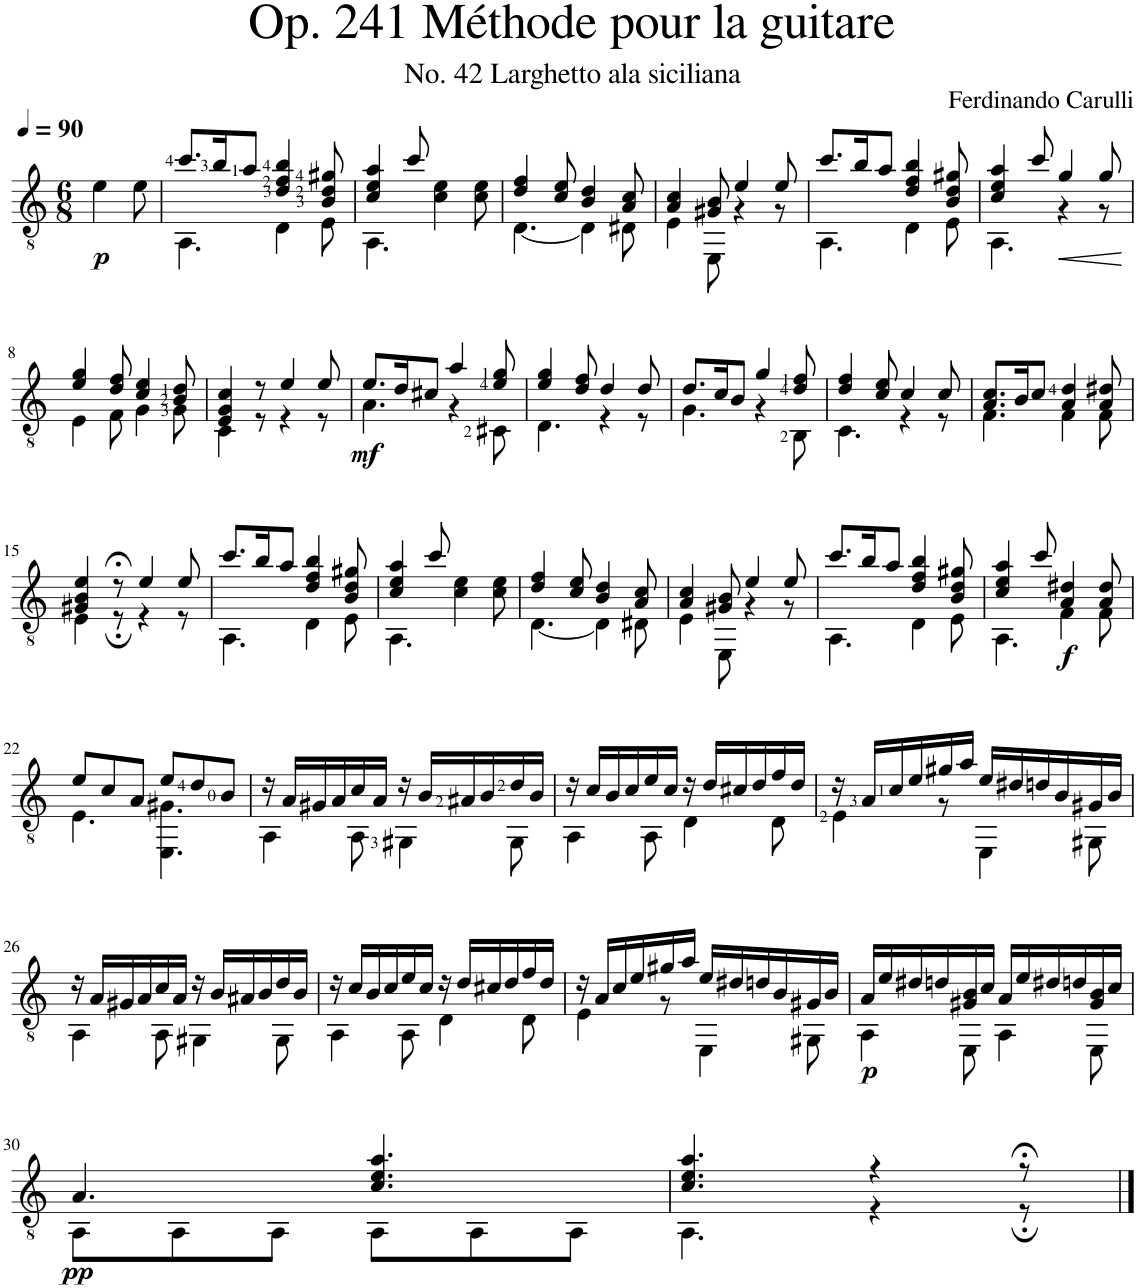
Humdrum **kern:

**kern	**dynam
*part1	*part1
*staff1	*staff1
*I"Classical Guitar	*
*I'Guit.	*
*clefGv2	*
*k[]	*
*M6/8	*
*MM90	*
=1	=1
!	!LO:DY:b
4e\	p
8e\	.
=2	=2
*^	*
8.cc/L	4.AA\	.
16b/K	.	.
8a/J	.	.
4d/ 4f/ 4b/	4D\	.
8B/ 8d/ 8g#X/	8E\	.
=3	=3	=3
4c/ 4e/ 4a/	4.AA\	.
8cc/	.	.
4c\ 4e\	4.ryy	.
8c\ 8e\	.	.
=4	=4	=4
4d/ 4f/	[4.D\	.
8c/ 8e/	.	.
4B/ 4d/	4D\]	.
8A/ 8c/	8D#X\	.
=5	=5	=5
4A/ 4c/	4E\	.
8G#X/ 8B/	8EE\	.
4e/	4r	.
8e/	8r	.
=6	=6	=6
8.cc/L	4.AA\	.
16b/K	.	.
8a/J	.	.
4d/ 4f/ 4b/	4D\	.
8B/ 8d/ 8g#X/	8E\	.
=7	=7	=7
4c/ 4e/ 4a/	4.AA\	.
8cc/	.	.
!	!	!LO:HP:b
4g/	4r	<
8g/	8r	.
*v	*v	*
.	[
!!LO:LB:g=z
=8	=8
*^	*
4e/ 4g/	4E\	.
8d/ 8f/	8F\	.
4c/ 4e/	4G\	.
8B/ 8d/	8G\	.
=9	=9	=9
4E/ 4G/ 4c/	4C\	.
8r	8r	.
4e/	4r	.
8e/	8r	.
=10	=10	=10
!	!	!LO:DY:b
8.e/L	4.A\	mf
16d/K	.	.
8c#X/J	.	.
4a/	4r	.
8e/ 8g/	8C#X\	.
=11	=11	=11
4e/ 4g/	4.D\	.
8d/ 8f/	.	.
4d/	4r	.
8d/	8r	.
=12	=12	=12
8.d/L	4.G\	.
16c/K	.	.
8B/J	.	.
4g/	4r	.
8d/ 8f/	8BB\	.
=13	=13	=13
4d/ 4f/	4.C\	.
8c/ 8e/	.	.
4c/	4r	.
8c/	8r	.
=14	=14	=14
8.A/ 8.c/L	4.F\	.
16B/K	.	.
8c/J	.	.
4A/ 4d/	4F\	.
8A/ 8d#X/	8F\	.
!!LO:LB:g=z	!!
=15	=15	=15
4G#X/ 4B/ 4e/	4E\	.
8r;<	8r;	.
4e/	4r	.
8e/	8r	.
=16	=16	=16
8.cc/L	4.AA\	.
16b/K	.	.
8a/J	.	.
4d/ 4f/ 4b/	4D\	.
8B/ 8d/ 8g#X/	8E\	.
=17	=17	=17
4c/ 4e/ 4a/	4.AA\	.
8cc/	.	.
4c\ 4e\	4.ryy	.
8c\ 8e\	.	.
=18	=18	=18
4d/ 4f/	[4.D\	.
8c/ 8e/	.	.
4B/ 4d/	4D\]	.
8A/ 8c/	8D#X\	.
=19	=19	=19
4A/ 4c/	4E\	.
8G#X/ 8B/	8EE\	.
4e/	4r	.
8e/	8r	.
=20	=20	=20
8.cc/L	4.AA\	.
16b/K	.	.
8a/J	.	.
4d/ 4f/ 4b/	4D\	.
8B/ 8d/ 8g#X/	8E\	.
=21	=21	=21
4c/ 4e/ 4a/	4.AA\	.
8cc/	.	.
!	!	!LO:DY:b
4A/ 4d#X/	4F\	f
8A/ 8d#/	8F\	.
!!LO:LB:g=z	!!
=22	=22	=22
8e/L	4.E\	.
8c/	.	.
8A/J	.	.
8e/L	4.EE\ 4.G#X\	.
8d/	.	.
8B/J	.	.
=23	=23	=23
16r	4AA\	.
16A/LL	.	.
16G#X/	.	.
16A/	.	.
16c/	8AA\	.
16A/JJ	.	.
16r	4GG#X\	.
16B/LL	.	.
16A#X/	.	.
16B/	.	.
16d/	8GG#\	.
16B/JJ	.	.
=24	=24	=24
16r	4AA\	.
16c/LL	.	.
16B/	.	.
16c/	.	.
16e/	8AA\	.
16c/JJ	.	.
16r	4D\	.
16d/LL	.	.
16c#X/	.	.
16d/	.	.
16f/	8D\	.
16d/JJ	.	.
=25	=25	=25
16r	4E\	.
16A/LL	.	.
16c/	.	.
16e/	.	.
16g#X/	8r	.
16a/JJ	.	.
16e/LL	4EE\	.
16d#X/	.	.
16dn/	.	.
16B/	.	.
16G#X/	8GG#X\	.
16B/JJ	.	.
!!LO:LB:g=z	!!
=26	=26	=26
16r	4AA\	.
16A/LL	.	.
16G#X/	.	.
16A/	.	.
16c/	8AA\	.
16A/JJ	.	.
16r	4GG#X\	.
16B/LL	.	.
16A#X/	.	.
16B/	.	.
16d/	8GG#\	.
16B/JJ	.	.
=27	=27	=27
16r	4AA\	.
16c/LL	.	.
16B/	.	.
16c/	.	.
16e/	8AA\	.
16c/JJ	.	.
16r	4D\	.
16d/LL	.	.
16c#X/	.	.
16d/	.	.
16f/	8D\	.
16d/JJ	.	.
=28	=28	=28
16r	4E\	.
16A/LL	.	.
16c/	.	.
16e/	.	.
16g#X/	8r	.
16a/JJ	.	.
16e/LL	4EE\	.
16d#X/	.	.
16dn/	.	.
16B/	.	.
16G#X/	8GG#X\	.
16B/JJ	.	.
=29	=29	=29
!	!	!LO:DY:b
16A/LL	4AA\	p
16e/	.	.
16d#X/	.	.
16dn/	.	.
16G#X/ 16B/	8EE\	.
16c/JJ	.	.
16A/LL	4AA\	.
16e/	.	.
16d#X/	.	.
16dn/	.	.
16G#/ 16B/	8EE\	.
16c/JJ	.	.
!!LO:LB:g=z	!!
=30	=30	=30
!	!	!LO:DY:b
4.A/	8AA\L	pp
.	8AA\	.
.	8AA\J	.
4.c/ 4.e/ 4.a/	8AA\L	.
.	8AA\	.
.	8AA\J	.
=31	=31	=31
4.c/ 4.e/ 4.a/	4.AA\	.
4r	4r	.
8r;<	8r;	.
*v	*v	*
==	==
*-	*-
